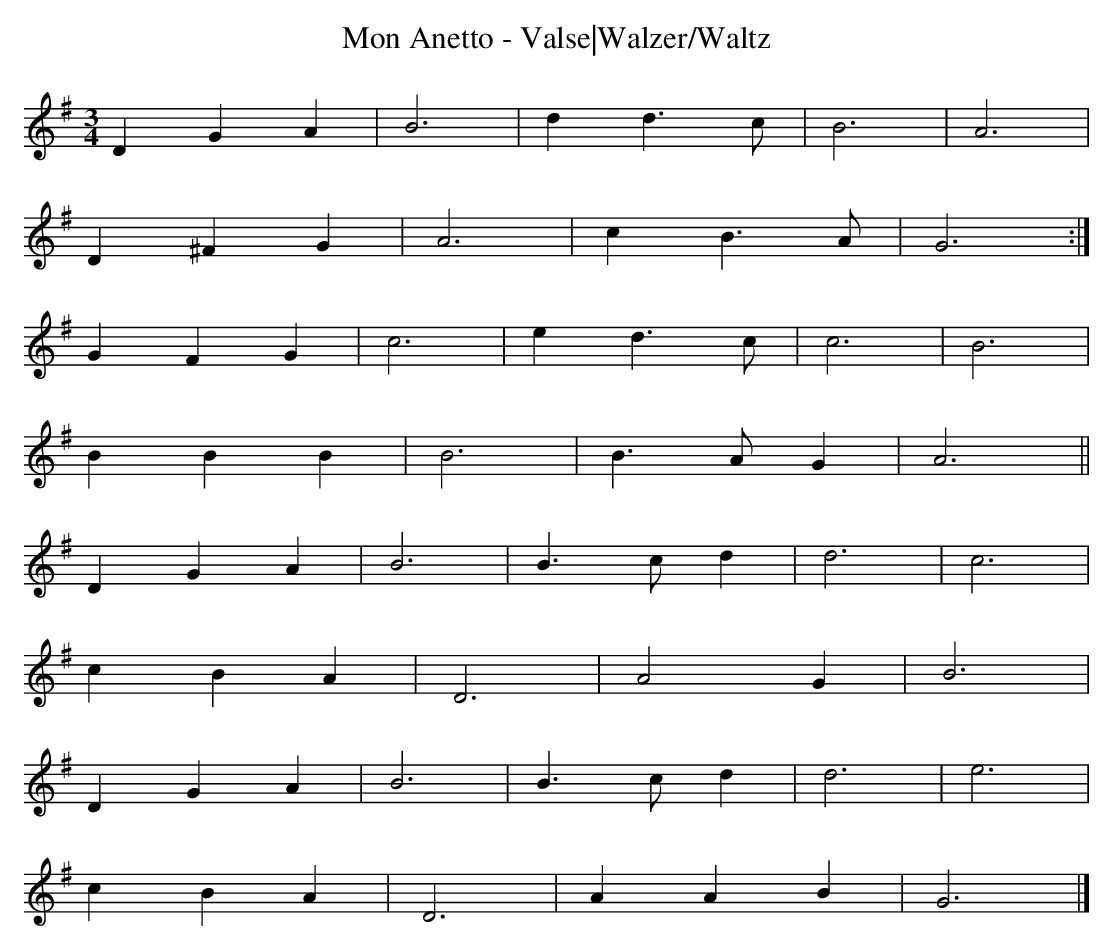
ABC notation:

X:1
T:Mon Anetto - Valse|Walzer/Waltz
M:3/4
L:1/4
K:G
DGA|B3|dd>c|B3|A3|
D^FG|A3|cB>A|G3:|
GFG|c3|ed>c|c3|B3|
BBB|B3|B>AG|A3||
DGA|B3|B>cd|d3|c3|
cBA|D3|A2G|B3|
DGA|B3|B>cd|d3|e3|
cBA|D3|AAB|G3|]
